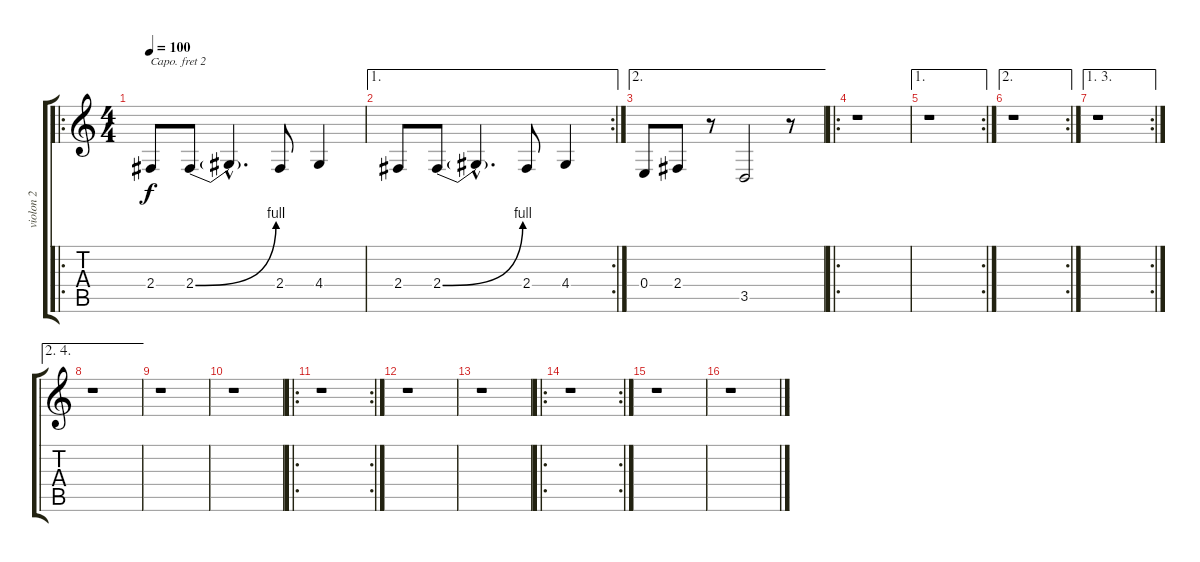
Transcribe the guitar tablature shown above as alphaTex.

\track ("violon 2" "violon 2") {instrument viola}
\staff {score tabs}
\capo 2
\tuning (E4 B3 G3 D3 A2 E2) {hide}
\ro
\ts (4 4)
\tempo 100
\clef g2
\ks c
2.4.8{dy f instrument viola} 2.4{be (bend 0 0 60 4)}.8 2.4{hac t}.4{d} 2.4.8 4.4.4 |
\ae 1
\rc 2
2.4.8 2.4{be (bend 0 0 60 4)}.8 2.4{hac t}.4{d} 2.4.8 4.4.4 |
\ae 2
0.4.8 2.4.8 r.8 3.5.2 r.8 |
\ro
r.1 |
\ae 1
\rc 2
r.1 |
\ae 2
\rc 2
r.1 |
\ae (1 3)
\rc 2
r.1 |
\ae (2 4)
r.1 |
r.1 |
r.1 |
\ro
\rc 2
r.1 |
r.1 |
r.1 |
\ro
\rc 2
r.1 |
r.1 |
r.1
